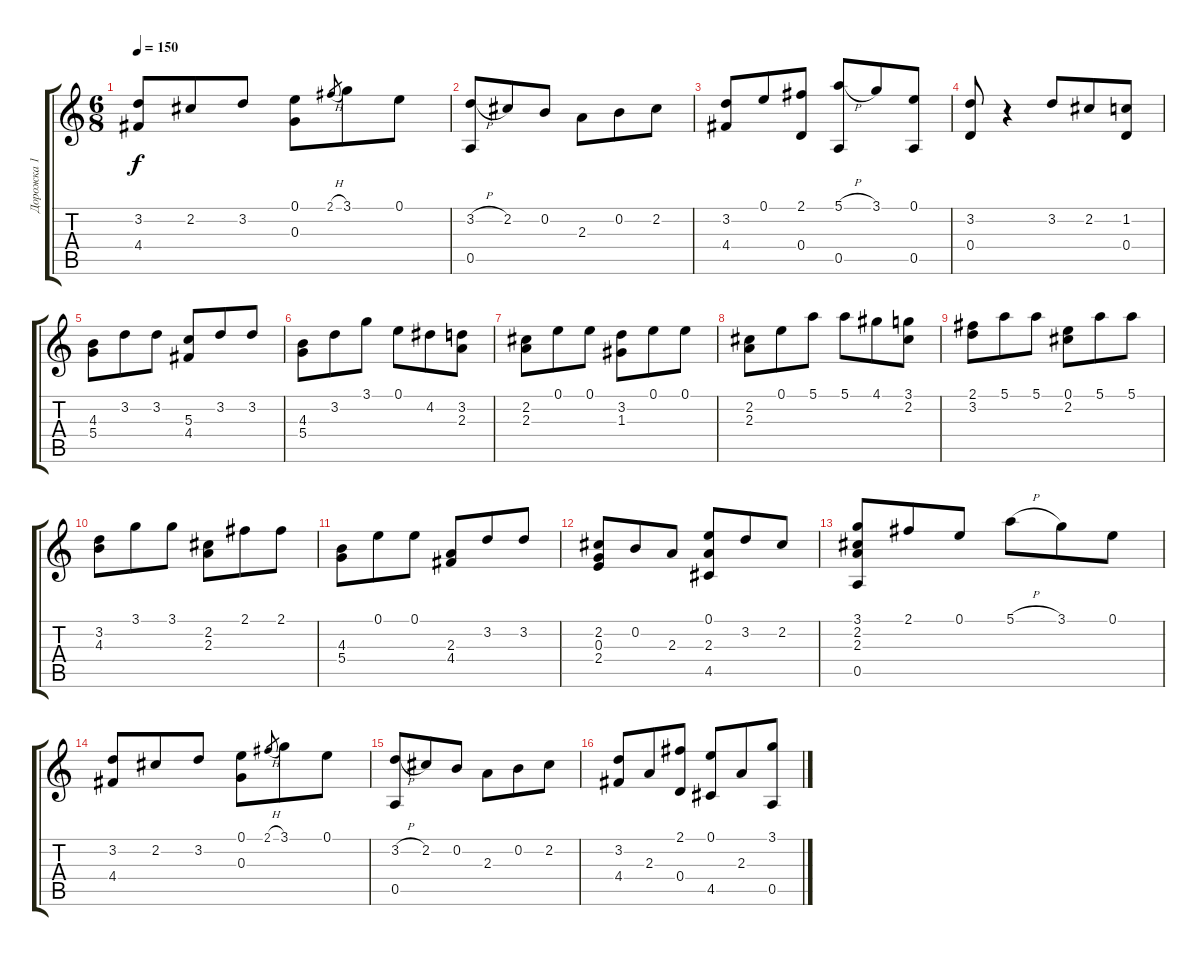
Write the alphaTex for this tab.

\track ("Дорожка 1" "Дорожка 1") {instrument acousticguitarnylon}
\staff {score tabs}
\tuning (E4 B3 G3 D3 A2 E2) {hide}
\ts (6 8)
\tempo 150
\clef g2
\ks c
(3.2 4.4).8{dy f} 2.2.8 3.2.8 (0.1 0.3).8 2.1{h}.8{gr} 3.1.8 0.1.8 |
(3.2{h} 0.5).8 2.2.8 0.2.8 2.3.8 0.2.8 2.2.8 |
(3.2 4.4).8 0.1.8 (2.1 0.4).8 (5.1{h} 0.5).8 3.1.8 (0.1 0.5).8 |
(3.2 0.4).8 r.4 3.2.8 2.2.8 (1.2 0.4).8 |
(4.3 5.4).8 3.2.8 3.2.8 (5.3 4.4).8 3.2.8 3.2.8 |
(4.3 5.4).8 3.2.8 3.1.8 0.1.8 4.2.8 (3.2 2.3).8 |
(2.2 2.3).8 0.1.8 0.1.8 (3.2 1.3).8 0.1.8 0.1.8 |
(2.2 2.3).8 0.1.8 5.1.8 5.1.8 4.1.8 (3.1 2.2).8 |
(2.1 3.2).8 5.1.8 5.1.8 (0.1 2.2).8 5.1.8 5.1.8 |
(3.2 4.3).8 3.1.8 3.1.8 (2.2 2.3).8 2.1.8 2.1.8 |
(4.3 5.4).8 0.1.8 0.1.8 (2.3 4.4).8 3.2.8 3.2.8 |
(2.2 0.3 2.4).8 0.2.8 2.3.8 (0.1 2.3 4.5).8 3.2.8 2.2.8 |
(3.1 2.2 2.3 0.5).8 2.1.8 0.1.8 5.1{h}.8 3.1.8 0.1.8 |
(3.2 4.4).8 2.2.8 3.2.8 (0.1 0.3).8 2.1{h}.8{gr} 3.1.8 0.1.8 |
(3.2{h} 0.5).8 2.2.8 0.2.8 2.3.8 0.2.8 2.2.8 |
(3.2 4.4).8 2.3.8 (2.1 0.4).8 (0.1 4.5).8 2.3.8 (3.1 0.5).8
